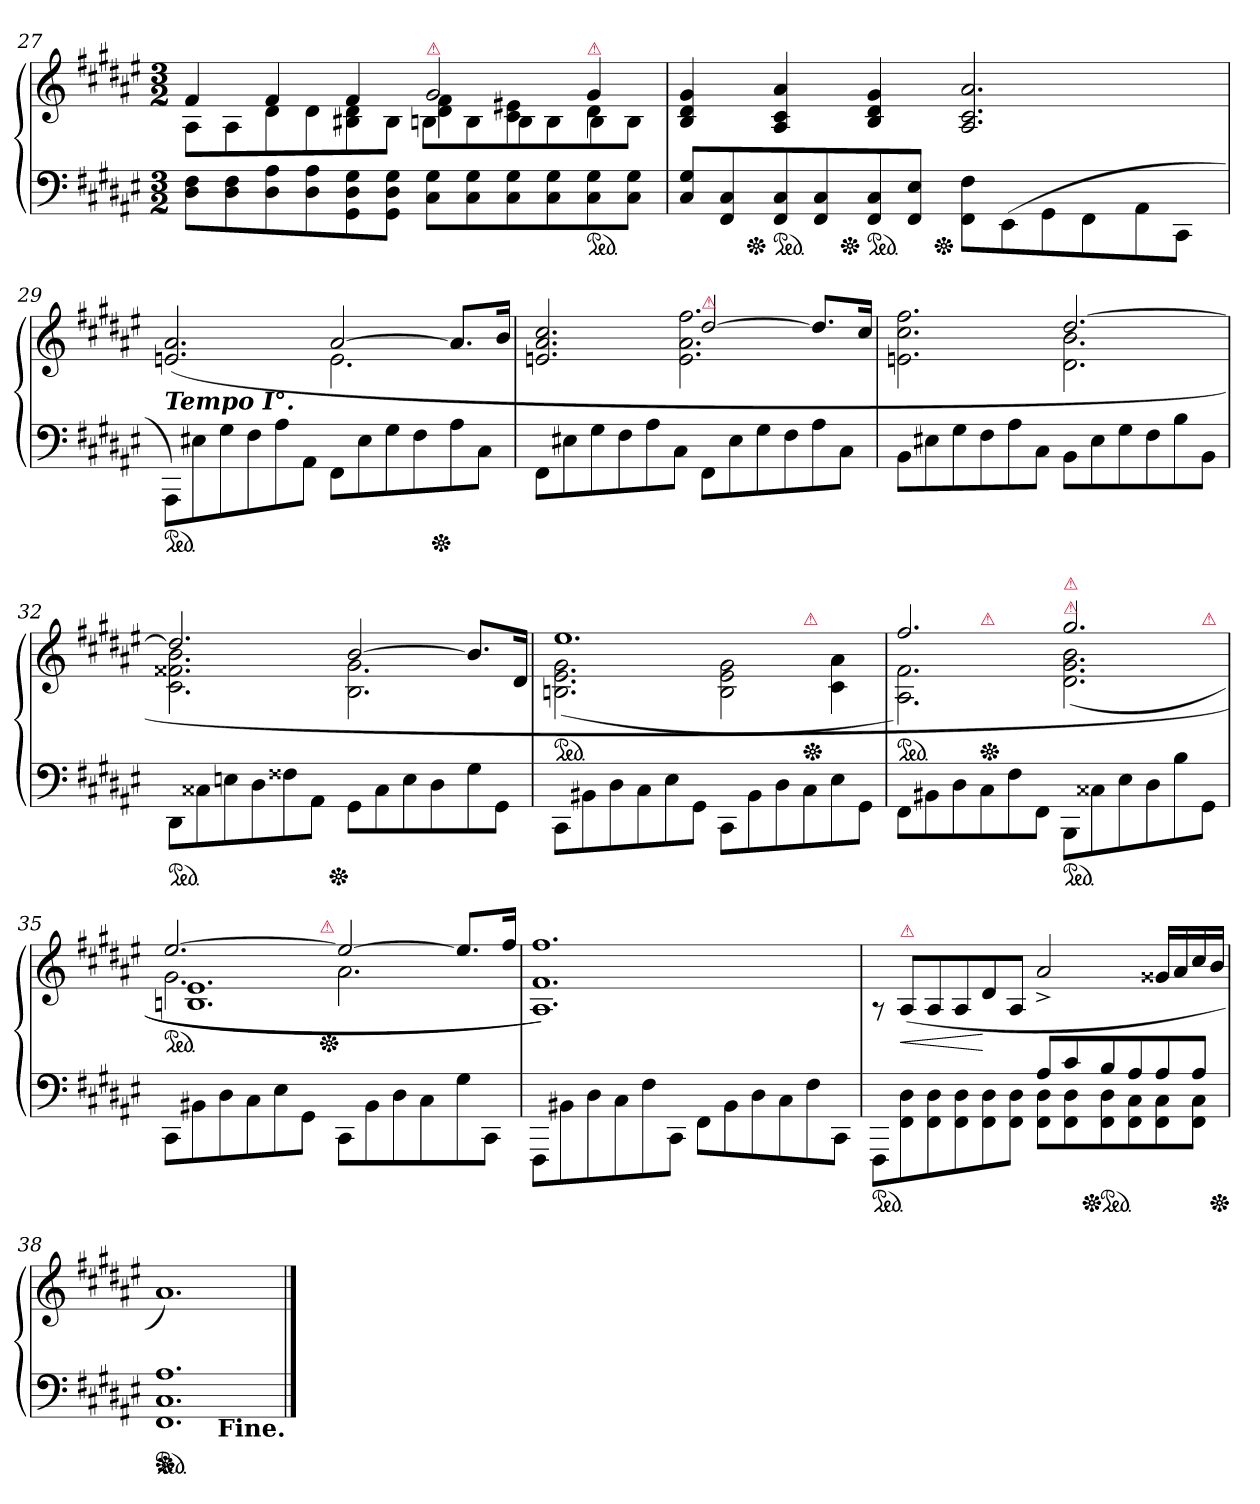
**kern	**kern	**dynam
*part1	*part1	*part1
*staff2	*staff1	*staff1/2
*clefF4	*clefG2	*
*k[f#c#g#d#a#e#]	*k[f#c#g#d#a#e#]	*
*F#:	*F#:	*
*M3/2	*M3/2	*
=27	=27	=27
*	*^	*
*	*	*^	*
8D# 8F#L	2.reeeyy	4f#/	8A#\L	.
8D# 8F#	.	.	8A#\	.
8D# 8A#	.	4f#/	8d#\	.
8D# 8A#	.	.	8d#\	.
8GG# 8D# 8G#	.	4f#/	8B#X\ 8d#\	.
8GG# 8D# 8G#J	.	.	8B#\J	.
!	!LO:TX:a:color=crimson:t=⚠	!	!	!
8C# 8G#L	2g#	4d# 4f#	8Bn\L	.
8C# 8G#	.	.	8B\	.
8C# 8G#	.	4c# 4e#X	8B\	.
8C# 8G#	.	.	8B\	.
!	!LO:TX:a:color=crimson:t=⚠	!	!	!
*ped	*	*	*	*
8C# 8G#	4g#	4d#	8B\	.
8C# 8G#J	.	.	8B\J	.
=28	=28	=28	=28	=28
*	*	*	*^	*
8C# 8G#L	4B 4d# 4g#	8.ryy	4..ryy	2ryy	.
8FF# 8C#	.	.	.	.	.
*Xped	*	*	*	*	*
.	.	1ryy	.	.	.
*ped	*	*	*	*	*
8FF# 8C#	4A# 4c# 4a#	.	.	.	.
8FF# 8C#	.	.	.	.	.
*Xped	*	*	*	*	*
.	.	.	1ryy	.	.
*ped	*	*	*	*	*
8FF# 8C#	4B 4d# 4g#	.	.	8.ryy	.
8FF# 8E#J	.	.	.	.	.
*Xped	*	*	*	*	*
.	.	.	.	2ryy	.
8FF#\ 8F#\L	2.A# 2.c# 2.a#	.	.	.	.
(>8EE#\	.	.	.	.	.
8GG#\	.	.	.	.	.
8FF#\	.	.	.	.	.
.	.	4ryy	.	4ryy	.
8AA#\	.	.	.	.	.
8CC#\J	.	.	.	.	.
.	.	16ryy	16ryy	16ryy	.
=29	=29	=29	=29	=29	=29
!	!LO:TX:b:Bi:t=Tempo I°.	!	!	!	!
!LO:TX:b:color=crimson:t=⚠	!	!	!	!	!
*	*	*v	*v	*v	*
*ped	*	*	*
*	*	*^	*
8AAA#\L)	(>2.en 2.a#	2.rcyy	1ryy	.
8E#X\	.	.	.	.
8G#\	.	.	.	.
8F#\	.	.	.	.
8A#\	.	.	.	.
8AA#\J	.	.	.	.
8FF#\L	[2a#	2.e	.	.
8E#	.	.	.	.
8G#	.	.	8.ryy	.
8F#	.	.	.	.
*Xped	*	*	*	*
.	.	.	4ryy	.
8A#	8.a#L]	.	.	.
8C#J	.	.	.	.
.	16bJk	.	16ryy	.
*	*	*v	*v	*
=30	=30	=30	=30
8FF#\L	2.en/ 2.a#/ 2.cc#/	2.rcyy	.
8E#X	.	.	.
8G#	.	.	.
8F#	.	.	.
8A#	.	.	.
8C#J	.	.	.
!	!LO:TX:a:color=crimson:t=⚠	!	!
8FF#\L	[2dd#	2.e 2.a# 2.ff#	.
8E#	.	.	.
8G#	.	.	.
8F#	.	.	.
8A#	8.dd#L]	.	.
8C#J	.	.	.
.	16cc#Jk	.	.
=31	=31	=31	=31
8BB\L	2.rcccyy	2.en 2.cc# 2.ff#	.
8E#X	.	.	.
8G#	.	.	.
8F#	.	.	.
8A#	.	.	.
8C#J	.	.	.
8BB\L	[2.dd#	2.d# 2.b	.
8E#	.	.	.
8G#	.	.	.
8F#	.	.	.
8B	.	.	.
8BBJ	.	.	.
=32	=32	=32	=32
!LO:TX:b:color=crimson:t=⚠	!	!	!
*ped	*	*	*
*	*	*^	*
8DD#\L	2.dd#]	2.c# 2.f##X 2.b	2ryy	.
8C##X\	.	.	.	.
8En\	.	.	.	.
8D#\	.	.	.	.
8F##X\	.	.	8.ryy	.
8AA#\J	.	.	.	.
*Xped	*	*	*	*
.	.	.	2ryy	.
8GG#\L	[2b	2.B 2.g#	.	.
8C##\	.	.	.	.
8E\	.	.	.	.
8D#\	.	.	.	.
.	.	.	4ryy	.
8G#\	8.bL]	.	.	.
8GG#\J	.	.	.	.
.	16d#Jk	.	16ryy	.
=33	=33	=33	=33	=33
!	!LO:TX:a:color=crimson:t=⚠	!	!	!
!	!LO:TX:a:color=crimson:t=⚠	!	!	!
!	!LO:TX:a:color=crimson:t=⚠	!	!	!
*	*ped	*	*	*
8CC#\L	1.ee#	(>2.Bn\ 2.e#\ 2.g#\	1ryy	.
8BB#X\	.	.	.	.
8D#\	.	.	.	.
8C#\	.	.	.	.
8E#\	.	.	.	.
8GG#\J	.	.	.	.
8CC#\L	.	2B\ 2e#\ 2g#\	.	.
8BB#\	.	.	.	.
8D#\	.	.	8ryy	.
!	!	!	!LO:TX:a:color=crimson:t=⚠	!
*	*Xped	*	*	*
8C#\	.	.	4.ryy	.
8E#\	.	4c#\ 4a#\	.	.
8GG#\J	.	.	.	.
=34	=34	=34	=34	=34
!	!LO:TX:a:color=crimson:t=⚠	!	!	!
!	!LO:TX:a:color=crimson:t=⚠	!	!	!
!	!LO:TX:a:color=crimson:t=⚠	!	!	!
*	*ped	*	*	*
8FF#\L	2.ff#	2.A# 2.f#)	4.ryy	.
8BB#X\	.	.	.	.
8D#\	.	.	.	.
!	!	!	!LO:TX:a:color=crimson:t=⚠	!
*	*Xped	*	*	*
8C#\	.	.	1ryy	.
8F#\	.	.	.	.
8FF#\J	.	.	.	.
!	!LO:TX:a:color=crimson:t=⚠	!	!	!
!	!LO:TX:a:color=crimson:t=⚠	!	!	!
*ped	*	*	*	*
8BBB\L	2.gg#/	(>2.d# 2.g# 2.b	.	.
8C##X\	.	.	.	.
8E#\	.	.	.	.
8D#\	.	.	.	.
8B\	.	.	.	.
!	!	!	!LO:TX:a:color=crimson:t=⚠	!
8GG#\J	.	.	8ryy	.
=35	=35	=35	=35	=35
!	!LO:TX:a:color=crimson:t=⚠	!	!	!
!	!LO:TX:a:color=crimson:t=⚠	!	!	!
!	!LO:TX:a:color=crimson:t=⚠	!	!	!
!	!LO:TX:a:color=crimson:t=⚠	!	!	!
*	*	*	*^	*
*	*ped	*	*	*	*
8CC#\L	[>2.ee#	2.g#	1.Bn 1.e#	2ryy	.
8BB#X	.	.	.	.	.
8D#	.	.	.	.	.
8C#	.	.	.	.	.
8E#	.	.	.	8.ryy	.
8GG#J	.	.	.	.	.
!	!	!	!	!LO:TX:a:color=crimson:t=⚠	!
*	*Xped	*	*	*	*
.	.	.	.	2ryy	.
8CC#\L	2ee#_	2.a#	.	.	.
8BB#	.	.	.	.	.
8D#	.	.	.	.	.
8C#	.	.	.	.	.
.	.	.	.	4ryy	.
8G#	8.ee#L]	.	.	.	.
8CC#J	.	.	.	.	.
.	16ff#Jk	.	.	16ryy	.
=36	=36	=36	=36	=36	=36
!	!LO:TX:a:color=crimson:t=⚠	!	!	!	!
*	*v	*v	*v	*v	*
8FFF#\L	1.A# 1.f# 1.ff#))	.
8BB#X\	.	.
8D#\	.	.
8C#\	.	.
8F#\	.	.
8CC#\J	.	.
8FF#\L	.	.
8BB#\	.	.
8D#\	.	.
8C#\	.	.
8F#\	.	.
8CC#\J	.	.
=37	=37	=37
*^	*	*
!LO:TX:b:color=crimson:t=⚠	!	!	!
*	*	*^	*
*ped	*	*	*	*
2.ryy	8FFF#\L	8rA	2...ryy	.
!	!	!LO:TX:a:color=crimson:t=⚠	!	!
.	8FF# 8D#	(>8A#/L	.	<
.	8FF# 8D#	8A#/	.	.
.	8FF# 8D#	8A#/	.	.
.	8FF# 8D#	8d#/	.	[
.	8FF# 8D#J	8A#/J	.	.
8A#L	8FF#\ 8D#\L	2a#^>	.	.
8c#	8FF# 8D#	.	.	.
*Xped	*	*	*	*
.	.	.	2ryy	.
*ped	*	*	*	*
8B	8FF# 8D#	.	.	.
8A#	8FF# 8C#	.	.	.
8A#	8FF# 8C#	16g##XLL	.	.
.	.	16a#	.	.
8A#J	8FF# 8C#J	16cc#	.	.
*Xped	*	*	*	*
.	.	16bJJ	16ryy	.
*v	*v	*	*	*
=38	=38	=38	=38
!	!LO:TX:a:color=crimson:t=⚠	!	!
*	*v	*v	*
*ped	*	*
*Xped	*	*
1.FF# 1.C# 1.A#	1.a#)	.
!LO:TX:b:B:t=Fine.	!	!
==	==	==
*-	*-	*-
